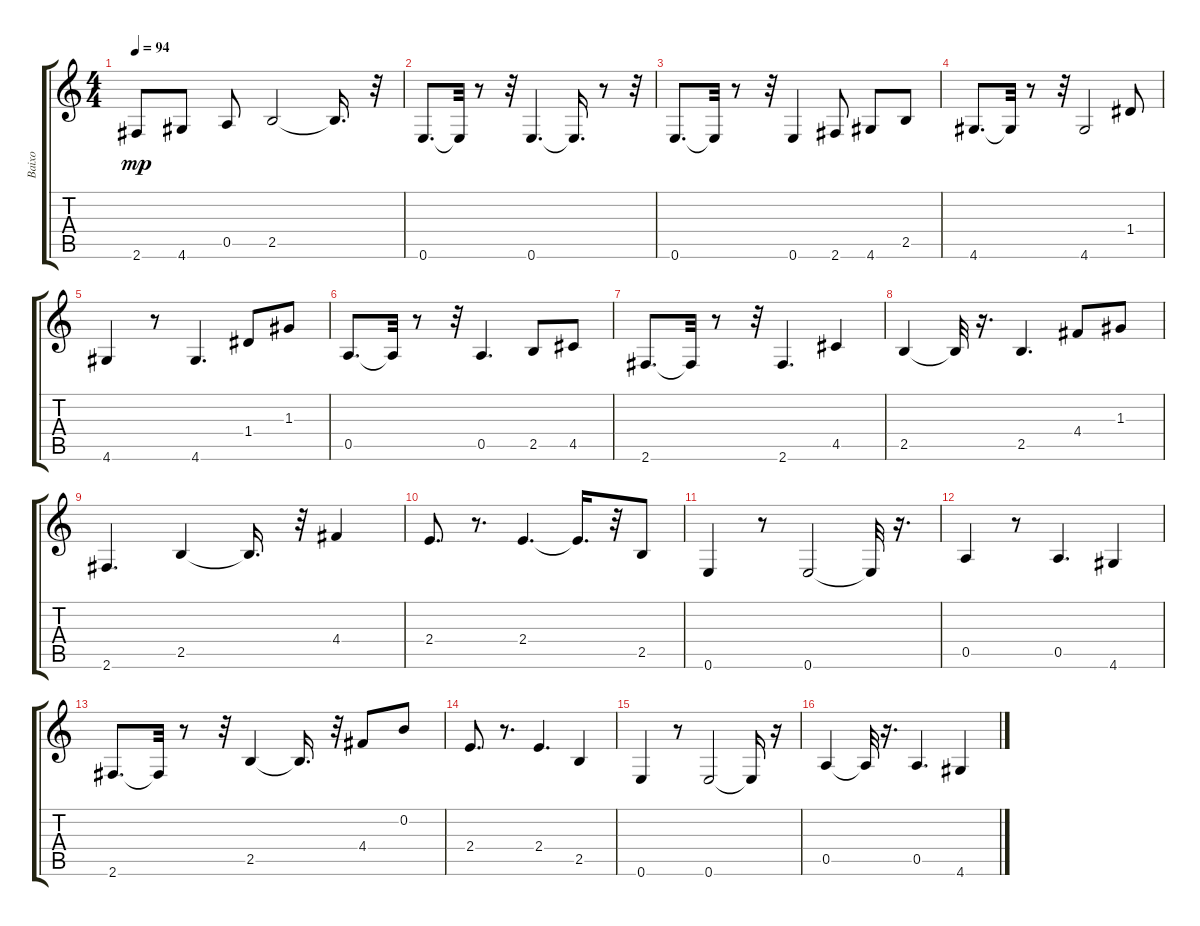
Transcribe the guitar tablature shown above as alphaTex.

\track ("Baixo" "Baixo") {instrument electricbassfinger}
\staff {score tabs}
\tuning (E4 B3 G3 D3 A2 E2) {hide}
\ts (4 4)
\tempo 94
\clef g2
\ks c
2.6.8{dy mp} 4.6.8 0.5.8 2.5.2 2.5{t}.16{d} r.32 |
0.6.8{d} 0.6{t}.32 r.8 r.32 0.6.4{d} 0.6{t}.16{d} r.8 r.32 |
0.6.8{d} 0.6{t}.32 r.8 r.32 0.6.4 2.6.8 4.6.8 2.5.8 |
4.6.8{d} 4.6{t}.32 r.8 r.32 4.6.2 1.4.8 |
4.6.4 r.8 4.6.4{d} 1.4.8 1.3.8 |
0.5.8{d} 0.5{t}.32 r.8 r.32 0.5.4{d} 2.5.8 4.5.8 |
2.6.8{d} 2.6{t}.32 r.8 r.32 2.6.4{d} 4.5.4 |
2.5.4 2.5{t}.32 r.16{d} 2.5.4{d} 4.4.8 1.3.8 |
2.6.4{d} 2.5.4 2.5{t}.16{d} r.32 4.4.4 |
2.4.8{d} r.8{d} 2.4.4{d} 2.4{t}.16{d} r.32 2.5.8 |
0.6.4 r.8 0.6.2 0.6{t}.32 r.16{d} |
0.5.4 r.8 0.5.4{d} 4.6.4 |
2.6.8{d} 2.6{t}.32 r.8 r.32 2.5.4 2.5{t}.16{d} r.32 4.4.8 0.2.8 |
2.4.8{d} r.8{d} 2.4.4{d} 2.5.4 |
0.6.4 r.8 0.6.2 0.6{t}.16 r.16 |
0.5.4 0.5{t}.32 r.16{d} 0.5.4{d} 4.6.4
